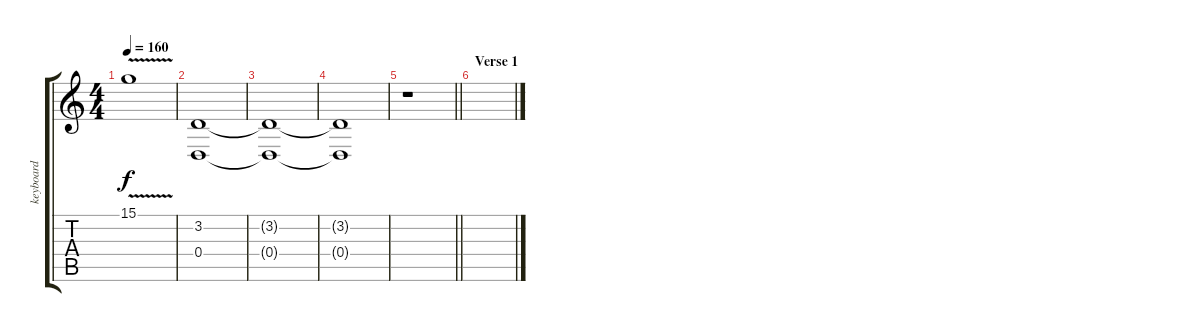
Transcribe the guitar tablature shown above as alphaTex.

\track ("keyboard" "keyboard") {instrument stringensemble1}
\staff {score tabs}
\tuning (E4 B3 G3 D3 A2 E2) {hide}
\ts (4 4)
\tempo 160
\clef g2
\ks c
15.1{v}.1{dy f} |
(3.2 0.4).1 |
(3.2{t} 0.4{t}).1 |
(3.2{t} 0.4{t}).1 |
\barLineRight lightlight
r.1 |
\section ("" "Verse 1")
